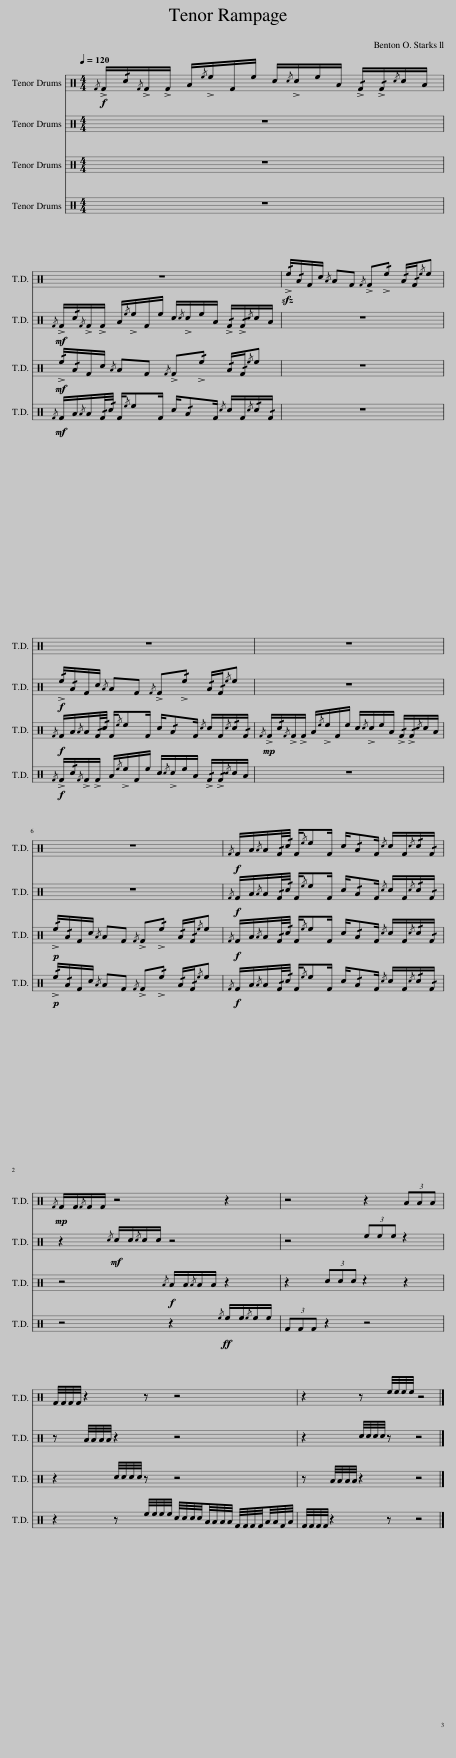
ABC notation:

X:1
%%score 1 2 3 4
L:1/8
Q:1/4=120
M:4/4
I:linebreak $
K:C
V:1 perc
K:none
V:2 perc
K:none
V:3 perc
K:none
V:4 perc
K:none
V:1
!f!{/F} !>!F/!/!c/{/F}!>!F/!>!F/ A/{/e}!>!e/F/e/ c/{/c}!>!c/e/A/ !/!!>!F/!/!!>!F/{/c}c/A/ |$ z8 |!sfz! !/!!>!e/!/!A/F/c/{/A} AF{/F} !>!F!/!!>!e !/!A/!/!F/{/e}e |$ z8 | z8 |$ %5
 z8 |!f!{/F} F/A/{/A}A/!/!F/4!/!c/4 F/{/e}eF/ c/!/!AF/{/c} c/F/{/c}!/!c/!/!F/ |$!mp!{/F} F/F/{/F}F/F/ z4 z2 | z4 z2 (3AAA |$ F/4F/4F/4F/4 z2 z z4 | %10
 z2 z e/4e/4e/4e/4 z4 |] %11
V:2
 z8 |$!mf!{/F} !>!F/!/!c/{/F}!>!F/!>!F/ A/{/e}!>!e/F/e/ c/{/c}!>!c/e/A/ !/!!>!F/!/!!>!F/{/c}c/A/ | z8 |$!f! !/!!>!e/!/!A/F/c/{/A} AF{/F} !>!F!/!!>!e !/!A/!/!F/{/e}e | z8 |$ %5
 z8 |!f!{/F} F/A/{/A}A/!/!F/4!/!c/4 F/{/e}eF/ c/!/!AF/{/c} c/F/{/c}!/!c/!/!F/ |$ z2!mf!{/c} c/c/{/c}c/c/ z4 | z4 (3eee z2 |$ z A/4A/4A/4A/4 z2 z4 | %10
 z2 c/4c/4c/4c/4 z z4 |] %11
V:3
 z8 |$!mf! !/!!>!e/!/!A/F/c/{/A} AF{/F} !>!F!/!!>!e !/!A/!/!F/{/e}e | z8 |$!f!{/F} F/A/{/A}A/!/!F/4!/!c/4 F/{/e}eF/ c/!/!AF/{/c} c/F/{/c}!/!c/!/!F/ |!mp!{/F} !>!F/!/!c/{/F}!>!F/!>!F/ A/{/e}!>!e/F/e/ c/{/c}!>!c/e/A/ !/!!>!F/!/!!>!F/{/c}c/A/ |$ %5
!p! !/!!>!e/!/!A/F/c/{/A} AF{/F} !>!F!/!!>!e !/!A/!/!F/{/e}e |!f!{/F} F/A/{/A}A/!/!F/4!/!c/4 F/{/e}eF/ c/!/!AF/{/c} c/F/{/c}!/!c/!/!F/ |$ z4!f!{/A} A/A/{/A}A/A/ z2 | z2 (3ccc z2 z2 |$ z2 c/4c/4c/4c/4 z z4 | %10
 z A/4A/4A/4A/4 z2 z4 |] %11
V:4
 z8 |$!mf!{/F} F/A/{/A}A/!/!F/4!/!c/4 F/{/e}eF/ c/!/!AF/{/c} c/F/{/c}!/!c/!/!F/ | z8 |$!f!{/F} !>!F/!/!c/{/F}!>!F/!>!F/ A/{/e}!>!e/F/e/ c/{/c}!>!c/e/A/ !/!!>!F/!/!!>!F/{/c}c/A/ | z8 |$ %5
!p! !/!!>!e/!/!A/F/c/{/A} AF{/F} !>!F!/!!>!e !/!A/!/!F/{/e}e |!f!{/F} F/A/{/A}A/!/!F/4!/!c/4 F/{/e}eF/ c/!/!AF/{/c} c/F/{/c}!/!c/!/!F/ |$ z4 z2!ff!{/e} e/e/{/e}e/e/ | (3FFF z2 z4 |$ z2 z e/4e/4e/4e/4 c/4c/4c/4c/4A/4A/4A/4A/4 F/4F/4F/4F/4A/4A/4F/4A/4 | %10
 F/4F/4F/4F/4 z2 z z4 |] %11
